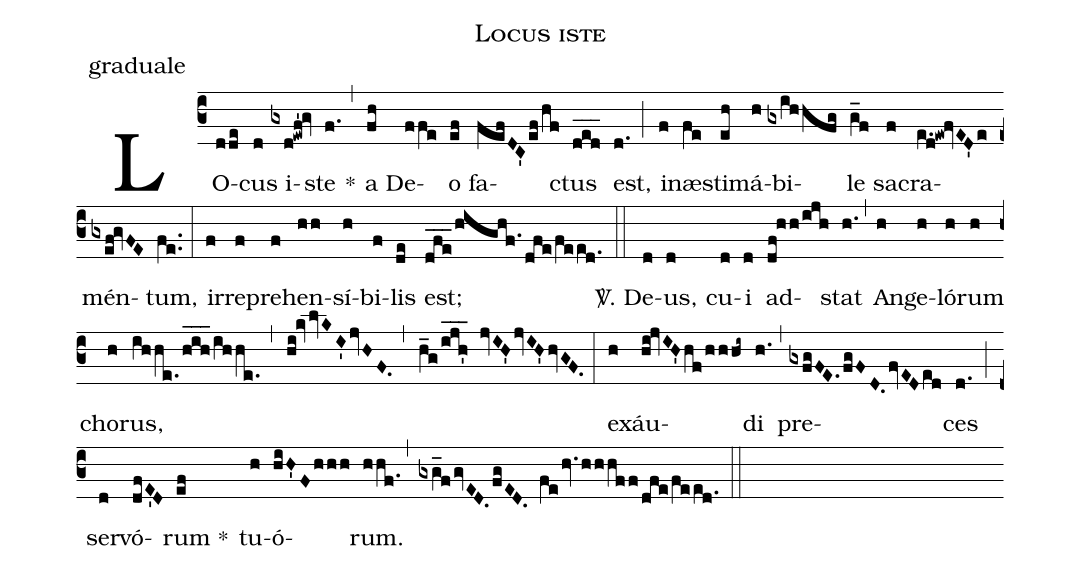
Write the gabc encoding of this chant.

name:Locus iste;
office-part:graduale;
%%
(c3) LO(dde)cus(d) i(gxd!ewf'!gv)ste(f.) *(,) a(fh) De(ffe)o(ef) fa(fefDC'ef/hf)ctus(ded___) est,(d.) (;) in(f)æ(fe)sti(eh)má(h)bi(gxihhfg)le(g_f) sa(f)cra(e.d!ew!fvED'e)mén(gxef!gvFE)tum,(fe..) (:) ir(f)re(f)pre(f)hen(hh)sí(h)bi(f)lis(de) est;(dfe___/highf./dfe/feed.) (::)

<sp>V/</sp>. De(d)us,(d) cu(d)i(d) ad(df!hh/ijh)stat(h.) (,) An(h)ge(h)ló(h)rum(h) cho(h)rus,(ihhe./hih___/ihhe.,hi!kvlvKI'jvHF.,h_g/ijh'___ jvIH'jvIH'hvGF.) (:) ex(h)áu(hi!jvIH'hf/hh/hi~)di(h.) (,) pre(gxfgFE.fgFD.fvEDed)ces(d.) (;) ser(d)vó(dfE'D)rum *(ef) tu(h)ó(hiH'Fhhh)rum.(hhf.,gxg_fgvED.fgED. fehv.hh/hff/dfe/feed.) (::)
